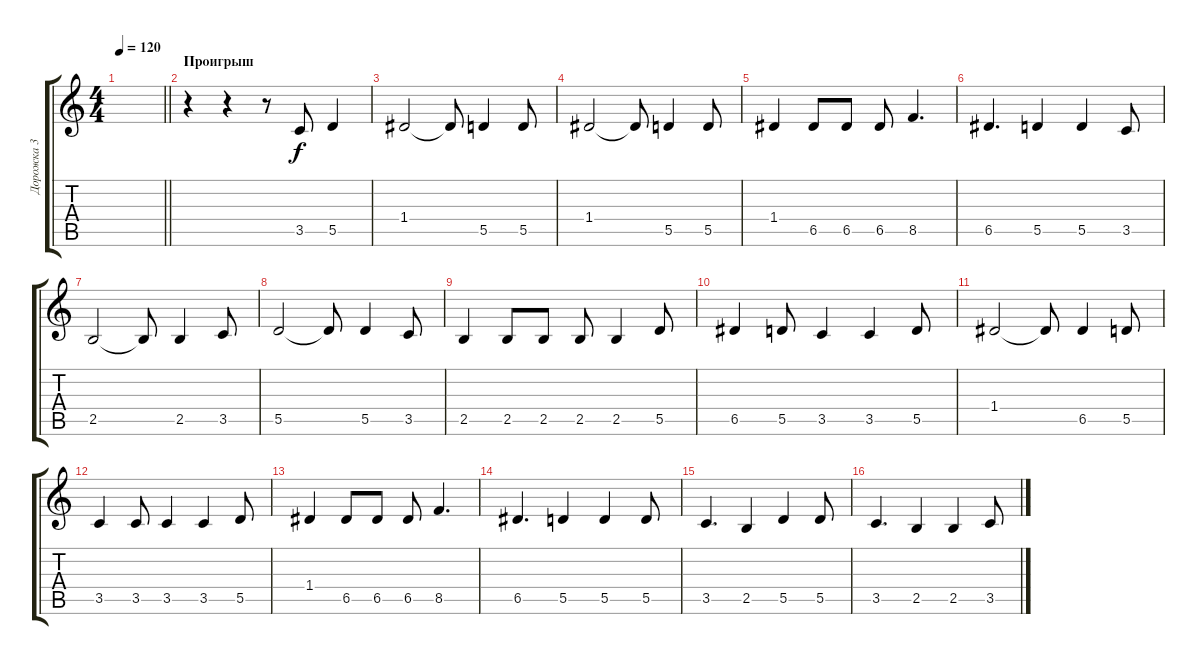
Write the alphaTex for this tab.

\track ("Дорожка 3" "Дорожка 3") {instrument banjo}
\staff {score tabs}
\tuning (E4 B3 G3 D3 A2 E2) {hide}
\displaytranspose 12
\ts (4 4)
\tempo 120
\clef g2
\barLineRight lightlight
\ks c
|
\section ("" "Проигрыш")
r.4 r.4 r.8 3.5.8 5.5.4 |
1.4.2 1.4{t}.8 5.5.4 5.5.8 |
1.4.2 1.4{t}.8 5.5.4 5.5.8 |
1.4.4 6.5.8 6.5.8 6.5.8 8.5.4{d} |
6.5.4{d} 5.5.4 5.5.4 3.5.8 |
2.5.2 2.5{t}.8 2.5.4 3.5.8 |
5.5.2 5.5{t}.8 5.5.4 3.5.8 |
2.5.4 2.5.8 2.5.8 2.5.8 2.5.4 5.5.8 |
6.5.4 5.5.8 3.5.4 3.5.4 5.5.8 |
1.4.2 1.4{t}.8 6.5.4 5.5.8 |
3.5.4 3.5.8 3.5.4 3.5.4 5.5.8 |
1.4.4 6.5.8 6.5.8 6.5.8 8.5.4{d} |
6.5.4{d} 5.5.4 5.5.4 5.5.8 |
3.5.4{d} 2.5.4 5.5.4 5.5.8 |
3.5.4{d} 2.5.4 2.5.4 3.5.8
